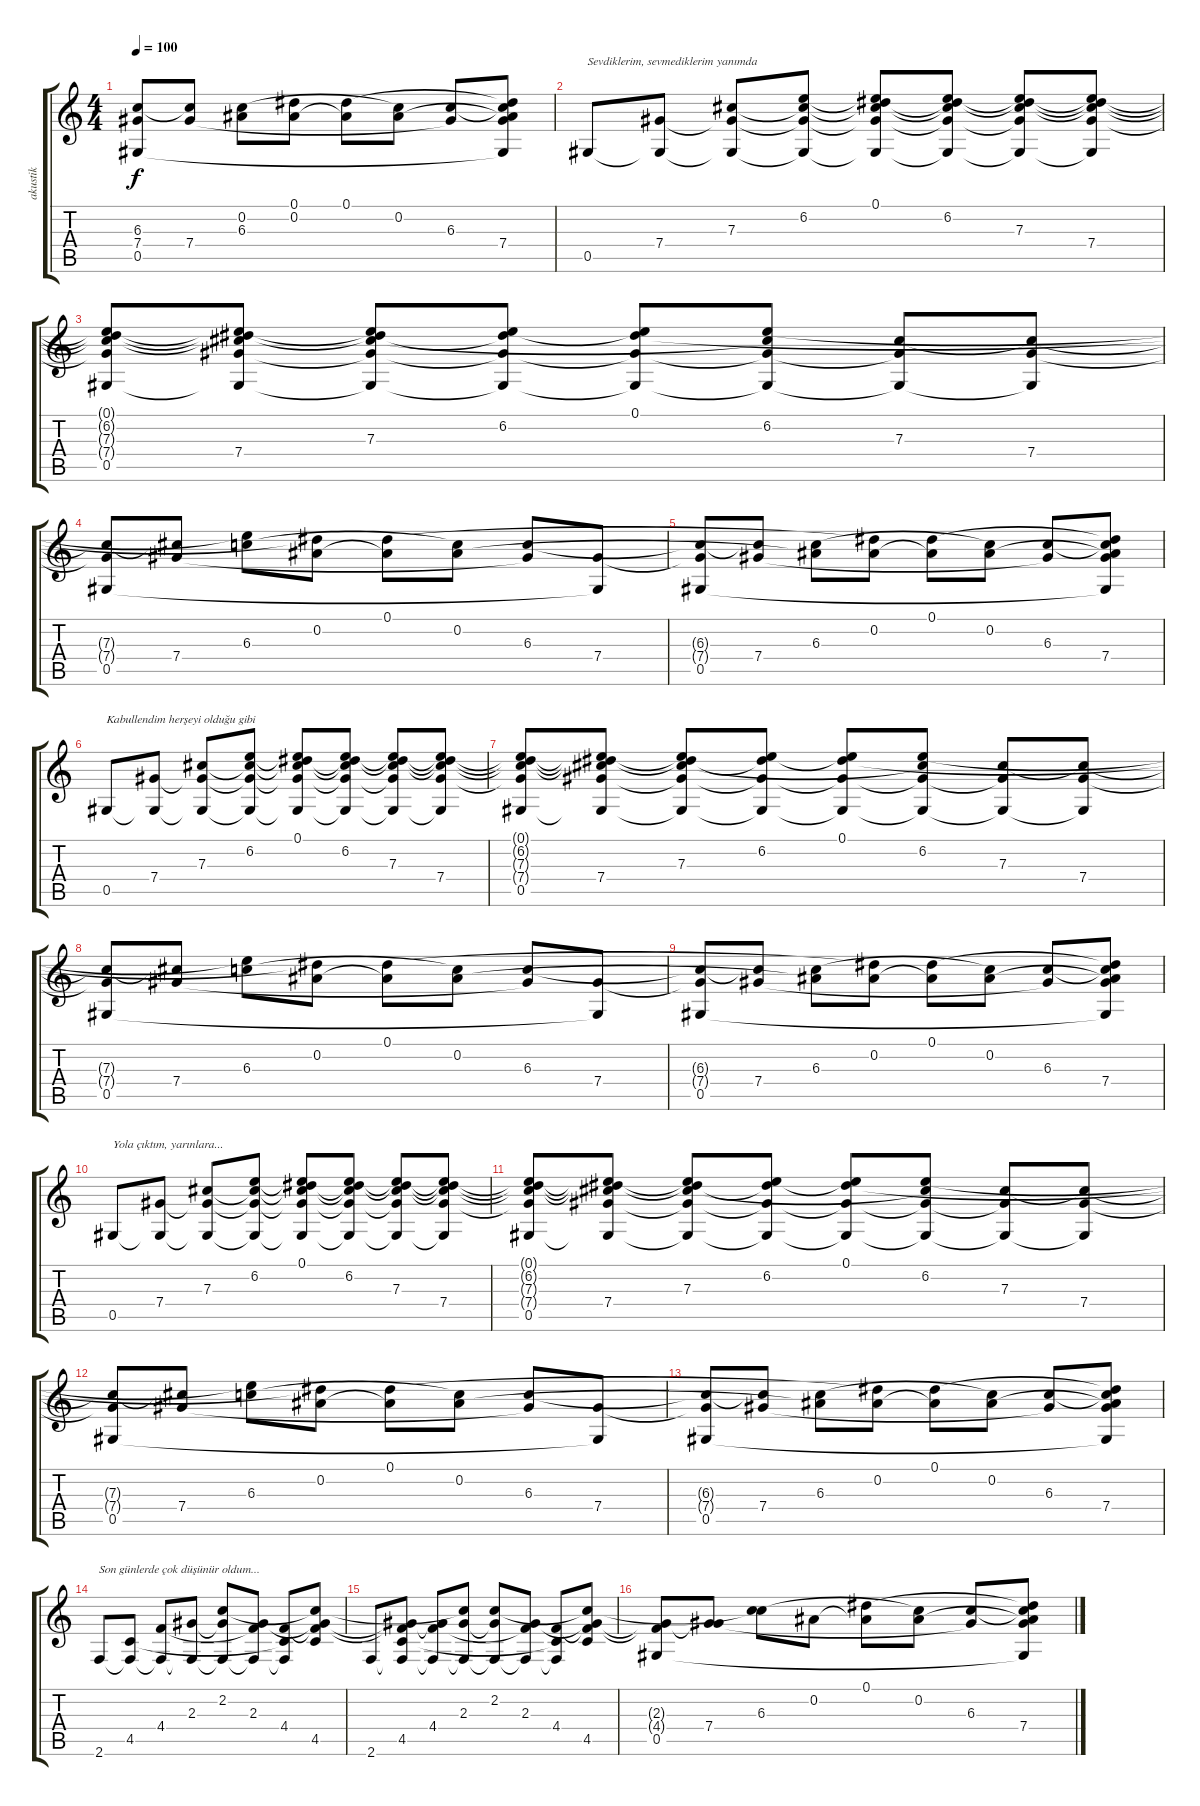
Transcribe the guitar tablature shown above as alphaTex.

\track ("akustik" "akustik") {instrument acousticguitarsteel}
\staff {score tabs}
\tuning (Eb4 Bb3 Gb3 Db3 Ab2 Eb2) {hide}
\ts (4 4)
\tempo 100
\clef g2
\ks c
(6.3{t} 7.4{t} 0.5).8{dy f} (6.3{t} 7.4).8 (0.2{t} 6.3).8 (0.1{t} 0.2).8 (0.1 0.2{t}).8 (0.2 6.3{t}).8 (6.3 7.4{t}).8 (0.1{t} 0.2{t} 6.3{t} 7.4 0.5{t}).8 |
0.5.8{txt "Sevdiklerim, sevmediklerim yanımda"} (7.4 0.5{t}).8 (7.3 7.4{t} 0.5{t}).8 (6.2 7.3{t} 7.4{t} 0.5{t}).8 (0.1 6.2{t} 7.3{t} 7.4{t} 0.5{t}).8 (0.1{t} 6.2 7.3{t} 7.4{t} 0.5{t}).8 (0.1{t} 6.2{t} 7.3 7.4{t} 0.5{t}).8 (0.1{t} 6.2{t} 7.3{t} 7.4 0.5{t}).8 |
(0.1{t} 6.2{t} 7.3{t} 7.4{t} 0.5).8 (0.1{t} 6.2{t} 7.3{t} 7.4 0.5{t}).8 (0.1{t} 6.2{t} 7.3 7.4{t} 0.5{t}).8 (0.1{t} 6.2 7.4{t} 0.5{t}).8 (0.1 6.2{t} 7.4{t} 0.5{t}).8 (6.2 7.3{t} 7.4{t} 0.5{t}).8 (7.3 7.4{t} 0.5{t}).8 (7.3{t} 7.4 0.5{t}).8 |
(7.3{t} 7.4{t} 0.5).8 (7.3{t} 7.4).8 (6.2{t} 6.3).8 (0.1{t} 0.2).8 (0.1 0.2{t}).8 (0.2 6.3{t}).8 (6.3 7.4{t}).8 (7.4 0.5{t}).8 |
(6.3{t} 7.4{t} 0.5).8 (6.3{t} 7.4).8 (0.2{t} 6.3).8 (0.1{t} 0.2).8 (0.1 0.2{t}).8 (0.2 6.3{t}).8 (6.3 7.4{t}).8 (0.1{t} 0.2{t} 6.3{t} 7.4 0.5{t}).8 |
0.5.8{txt "Kabullendim herşeyi olduğu gibi"} (7.4 0.5{t}).8 (7.3 7.4{t} 0.5{t}).8 (6.2 7.3{t} 7.4{t} 0.5{t}).8 (0.1 6.2{t} 7.3{t} 7.4{t} 0.5{t}).8 (0.1{t} 6.2 7.3{t} 7.4{t} 0.5{t}).8 (0.1{t} 6.2{t} 7.3 7.4{t} 0.5{t}).8 (0.1{t} 6.2{t} 7.3{t} 7.4 0.5{t}).8 |
(0.1{t} 6.2{t} 7.3{t} 7.4{t} 0.5).8 (0.1{t} 6.2{t} 7.3{t} 7.4 0.5{t}).8 (0.1{t} 6.2{t} 7.3 7.4{t} 0.5{t}).8 (0.1{t} 6.2 7.4{t} 0.5{t}).8 (0.1 6.2{t} 7.4{t} 0.5{t}).8 (6.2 7.3{t} 7.4{t} 0.5{t}).8 (7.3 7.4{t} 0.5{t}).8 (7.3{t} 7.4 0.5{t}).8 |
(7.3{t} 7.4{t} 0.5).8 (7.3{t} 7.4).8 (6.2{t} 6.3).8 (0.1{t} 0.2).8 (0.1 0.2{t}).8 (0.2 6.3{t}).8 (6.3 7.4{t}).8 (7.4 0.5{t}).8 |
(6.3{t} 7.4{t} 0.5).8 (6.3{t} 7.4).8 (0.2{t} 6.3).8 (0.1{t} 0.2).8 (0.1 0.2{t}).8 (0.2 6.3{t}).8 (6.3 7.4{t}).8 (0.1{t} 0.2{t} 6.3{t} 7.4 0.5{t}).8 |
0.5.8{txt "Yola çıktım, yarınlara..."} (7.4 0.5{t}).8 (7.3 7.4{t} 0.5{t}).8 (6.2 7.3{t} 7.4{t} 0.5{t}).8 (0.1 6.2{t} 7.3{t} 7.4{t} 0.5{t}).8 (0.1{t} 6.2 7.3{t} 7.4{t} 0.5{t}).8 (0.1{t} 6.2{t} 7.3 7.4{t} 0.5{t}).8 (0.1{t} 6.2{t} 7.3{t} 7.4 0.5{t}).8 |
(0.1{t} 6.2{t} 7.3{t} 7.4{t} 0.5).8 (0.1{t} 6.2{t} 7.3{t} 7.4 0.5{t}).8 (0.1{t} 6.2{t} 7.3 7.4{t} 0.5{t}).8 (0.1{t} 6.2 7.4{t} 0.5{t}).8 (0.1 6.2{t} 7.4{t} 0.5{t}).8 (6.2 7.3{t} 7.4{t} 0.5{t}).8 (7.3 7.4{t} 0.5{t}).8 (7.3{t} 7.4 0.5{t}).8 |
(7.3{t} 7.4{t} 0.5).8 (7.3{t} 7.4).8 (6.2{t} 6.3).8 (0.1{t} 0.2).8 (0.1 0.2{t}).8 (0.2 6.3{t}).8 (6.3 7.4{t}).8 (7.4 0.5{t}).8 |
(6.3{t} 7.4{t} 0.5).8 (6.3{t} 7.4).8 (0.2{t} 6.3).8 (0.1{t} 0.2).8 (0.1 0.2{t}).8 (0.2 6.3{t}).8 (6.3 7.4{t}).8 (0.1{t} 0.2{t} 6.3{t} 7.4 0.5{t}).8 |
2.6.8{txt "Son günlerde çok düşünür oldum..."} (4.5 2.6{t}).8 (4.4 2.6{t}).8 (2.3 2.6{t}).8 (2.2 2.3{t} 2.6{t}).8 (2.3 4.4{t} 2.6{t}).8 (4.4 4.5{t} 2.6{t}).8 (2.2{t} 2.3{t} 4.4{t} 4.5).8 |
2.6.8 (2.3{t} 4.4{t} 4.5 2.6{t}).8 (2.3{t} 4.4 2.6{t}).8 (2.2{t} 2.3 2.6{t}).8 (2.2 2.3{t} 2.6{t}).8 (2.3 4.4{t} 2.6{t}).8 (4.4 4.5{t} 2.6{t}).8 (2.2{t} 2.3{t} 4.4{t} 4.5).8 |
(2.3{t} 4.4{t} 0.5).8 (2.3{t} 7.4).8 (2.2{t} 6.3).8 0.2.8 (0.1 0.2{t}).8 (0.2 6.3{t}).8 (6.3 7.4{t}).8 (0.1{t} 0.2{t} 6.3{t} 7.4 0.5{t}).8
